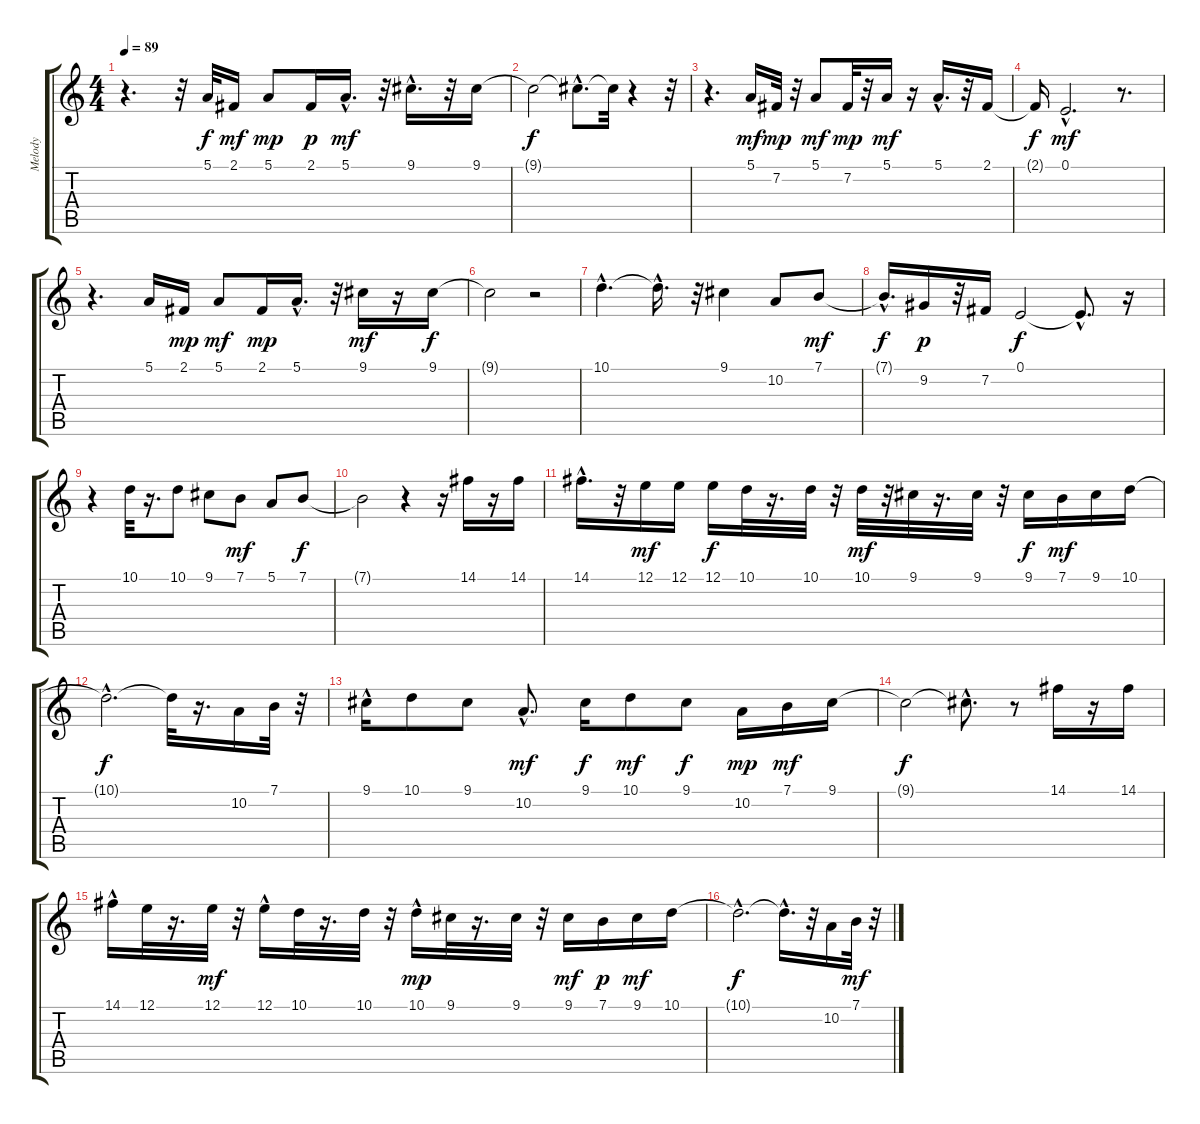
\track ("Melody" "Melody") {instrument electricgrandpiano}
\staff {score tabs}
\tuning (E4 B3 G3 D3 A2 E2) {hide}
\ts (4 4)
\tempo 89
\clef g2
\ks c
r.4{d dy f} r.32 5.1.32 2.1.16{dy mf} 5.1.8{dy mp} 2.1.16{dy p} 5.1{hac}.16{d dy mf} r.32 9.1{hac}.16{d} r.32 9.1.16 |
9.1{t}.2{dy f} 9.1{hac t}.8{d} 9.1{t}.32 r.4 r.32 |
r.4{d} 5.1.16{dy mf} 7.2.32{dy mp} r.32 5.1.8{dy mf} 7.2.32{dy mp} r.32 5.1.16{dy mf} r.16 5.1{hac}.16{d} r.32 2.1.16 |
2.1{t}.16{dy f} 0.1{hac}.2{d dy mf} r.8{d} |
r.4{d} 5.1.16 2.1.16{dy mp} 5.1.8{dy mf} 2.1.16{dy mp} 5.1{hac}.16{d} r.32 9.1.16{dy mf} r.16 9.1.16{dy f} |
9.1{t}.2 r.2 |
10.1{hac}.4{d} 10.1{hac t}.16{d} r.32 9.1.4 10.2.8 7.1.8{dy mf} |
7.1{hac t}.16{d dy f} 9.2.16{dy p} r.32 7.2.16 0.1.2{dy f} 0.1{hac t}.8{d} r.16 |
r.4 10.1.32 r.16{d} 10.1.8 9.1.8 7.1.8{dy mf} 5.1.8 7.1.8{dy f} |
7.1{t}.2 r.4 r.16 14.1.16 r.16 14.1.16 |
14.1{hac}.16{d} r.32 12.1.16{dy mf} 12.1.16 12.1.16{dy f} 10.1.32 r.16{d} 10.1.32 r.32 10.1.32{dy mf} r.32 9.1.32 r.16{d} 9.1.32 r.32 9.1.16{dy f} 7.1.16{dy mf} 9.1.16 10.1.16 |
10.1{hac t}.2{d dy f} 10.1{t}.32 r.16{d} 10.2.16 7.1.32 r.32 |
9.1{hac}.16 10.1.8 9.1.8 10.2{hac}.8{d dy mf} 9.1.16{dy f} 10.1.8{dy mf} 9.1.8{dy f} 10.2.16{dy mp} 7.1.16{dy mf} 9.1.16 |
9.1{t}.2{dy f} 9.1{hac t}.8{d} r.8 14.1.16 r.16 14.1.16 |
14.1{hac}.16 12.1.32 r.16{d} 12.1.32{dy mf} r.32 12.1{hac}.16 10.1.32 r.16{d} 10.1.32 r.32 10.1{hac}.16{dy mp} 9.1.32 r.16{d} 9.1.32 r.32 9.1.16{dy mf} 7.1.16{dy p} 9.1.16{dy mf} 10.1.16 |
10.1{hac t}.2{d dy f} 10.1{hac t}.16{d} r.32 10.2.16 7.1.32{dy mf} r.32
